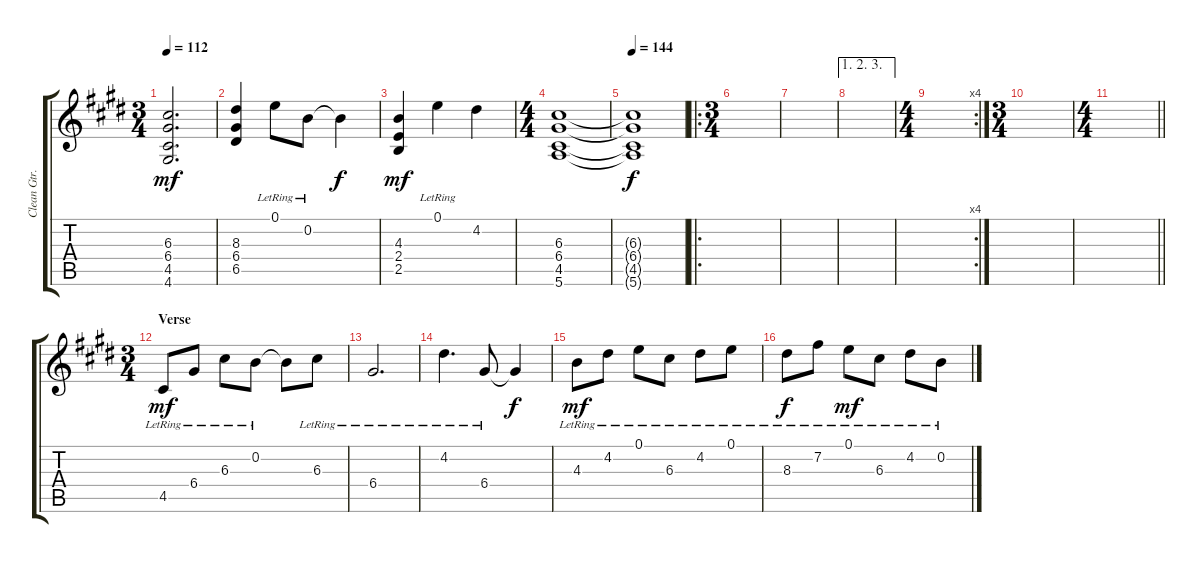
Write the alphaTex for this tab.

\track ("Clean Gtr. 1" "Clean Gtr.") {instrument electricguitarclean}
\staff {score tabs}
\tuning (E4 B3 G3 D3 A2 E2) {hide}
\ts (3 4)
\tempo 112
\clef g2
\ks c#minor
(6.3 6.4 4.5 4.6).2{d dy mf} |
(8.3 6.4 6.5).4 0.1{lr}.8 0.2{lr}.8 0.2{t}.4{dy f} |
(4.3 2.4 2.5).4{dy mf} 0.1{lr}.4 4.2.4 |
\ts (4 4)
(6.3 6.4 4.5 5.6).1 |
\tempo 144
(6.3{t} 6.4{t} 4.5{t} 5.6{t}).1{dy f} |
\ro
\ts (3 4)
|
|
\ae (1 2 3)
|
\rc 4
\ts (4 4)
|
\ts (3 4)
|
\ts (4 4)
\barLineRight lightlight
|
\ts (3 4)
\section ("" "Verse")
4.5{lr}.8{dy mf} 6.4{lr}.8 6.3{lr}.8 0.2{lr}.8 0.2{t}.8 6.3{lr}.8 |
6.4{lr}.2{d} |
4.2{lr}.4{d} 6.4{lr}.8 6.4{t}.4{dy f} |
4.3{lr}.8{dy mf} 4.2{lr}.8 0.1{lr}.8 6.3{lr}.8 4.2{lr}.8 0.1{lr}.8 |
8.3{lr}.8{dy f} 7.2{lr}.8 0.1{lr}.8{dy mf} 6.3{lr}.8 4.2{lr}.8 0.2{lr}.8
